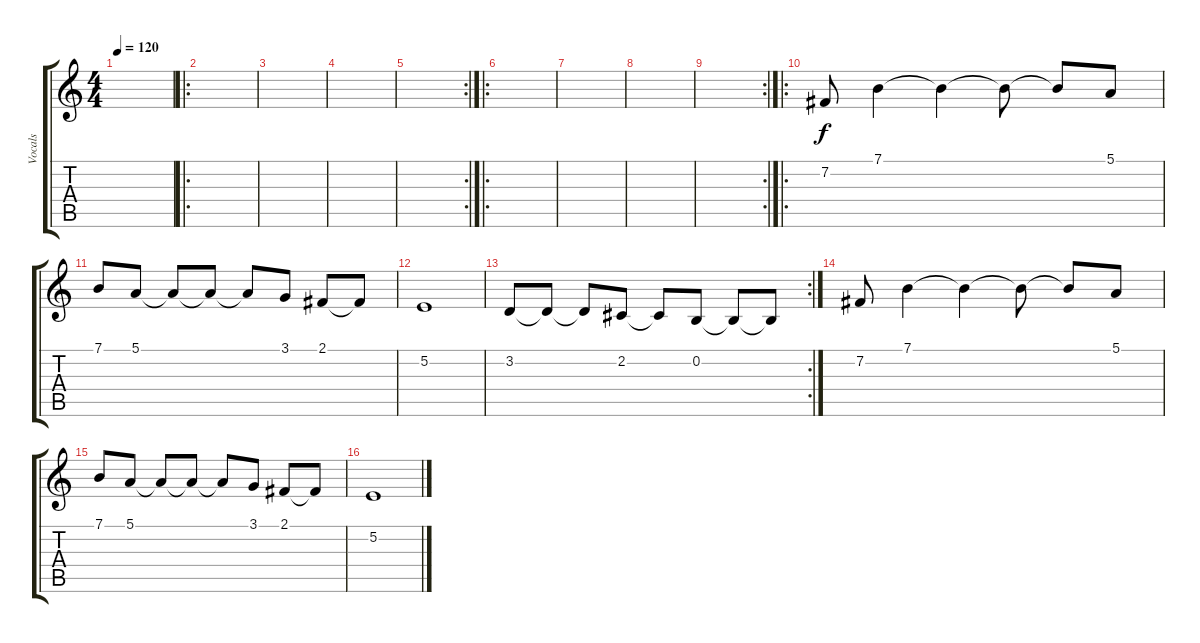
\track ("Vocals" "Vocals") {instrument lead2sawtooth}
\staff {score tabs}
\tuning (E4 B3 G3 D3 A2 E2) {hide}
\ts (4 4)
\tempo 120
\clef g2
\ks c
|
\ro
|
|
|
\rc 2
|
\ro
|
|
|
\rc 2
|
\ro
7.2.8 7.1.4 7.1{t}.4 7.1{t}.8 7.1{t}.8 5.1.8 |
7.1.8 5.1.8 5.1{t}.8 5.1{t}.8 5.1{t}.8 3.1.8 2.1.8 2.1{t}.8 |
5.2.1 |
\rc 2
3.2.8 3.2{t}.8 3.2{t}.8 2.2.8 2.2{t}.8 0.2.8 0.2{t}.8 0.2{t}.8 |
7.2.8 7.1.4 7.1{t}.4 7.1{t}.8 7.1{t}.8 5.1.8 |
7.1.8 5.1.8 5.1{t}.8 5.1{t}.8 5.1{t}.8 3.1.8 2.1.8 2.1{t}.8 |
5.2.1
